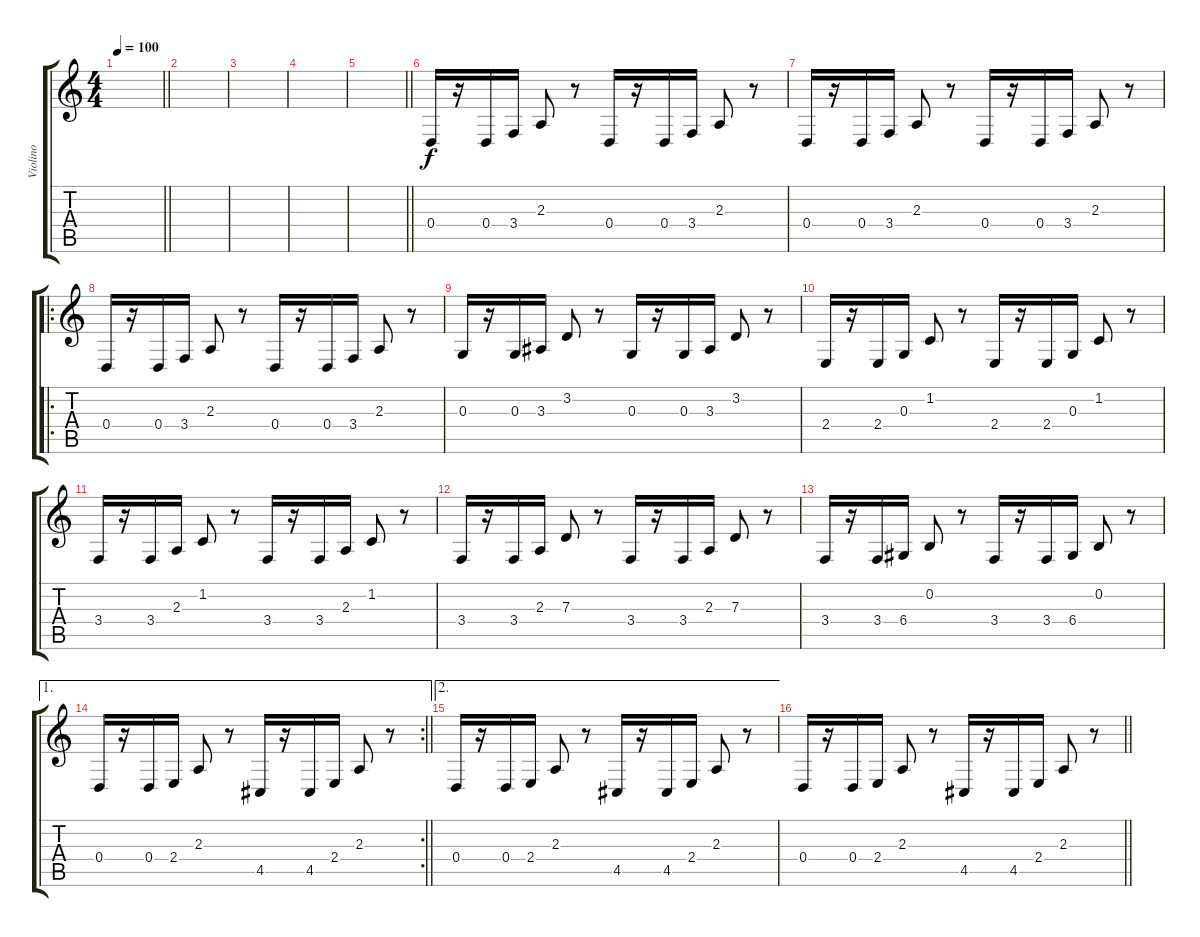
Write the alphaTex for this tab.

\track ("Violino" "Violino") {instrument stringensemble1}
\staff {score tabs}
\tuning (E4 B3 G3 D3 A2 E2) {hide}
\ts (4 4)
\tempo 100
\clef g2
\barLineRight lightlight
\ks c
|
|
|
|
\barLineRight lightlight
|
0.4.16 r.16 0.4.16 3.4.16 2.3.8 r.8 0.4.16 r.16 0.4.16 3.4.16 2.3.8 r.8 |
0.4.16 r.16 0.4.16 3.4.16 2.3.8 r.8 0.4.16 r.16 0.4.16 3.4.16 2.3.8 r.8 |
\ro
0.4.16 r.16 0.4.16 3.4.16 2.3.8 r.8 0.4.16 r.16 0.4.16 3.4.16 2.3.8 r.8 |
0.3.16 r.16 0.3.16 3.3.16 3.2.8 r.8 0.3.16 r.16 0.3.16 3.3.16 3.2.8 r.8 |
2.4.16 r.16 2.4.16 0.3.16 1.2.8 r.8 2.4.16 r.16 2.4.16 0.3.16 1.2.8 r.8 |
3.4.16 r.16 3.4.16 2.3.16 1.2.8 r.8 3.4.16 r.16 3.4.16 2.3.16 1.2.8 r.8 |
3.4.16 r.16 3.4.16 2.3.16 7.3.8 r.8 3.4.16 r.16 3.4.16 2.3.16 7.3.8 r.8 |
3.4.16 r.16 3.4.16 6.4.16 0.2.8 r.8 3.4.16 r.16 3.4.16 6.4.16 0.2.8 r.8 |
\ae 1
\rc 2
\barLineRight lightlight
0.4.16 r.16 0.4.16 2.4.16 2.3.8 r.8 4.5.16 r.16 4.5.16 2.4.16 2.3.8 r.8 |
\ae 2
0.4.16 r.16 0.4.16 2.4.16 2.3.8 r.8 4.5.16 r.16 4.5.16 2.4.16 2.3.8 r.8 |
\barLineRight lightlight
0.4.16 r.16 0.4.16 2.4.16 2.3.8 r.8 4.5.16 r.16 4.5.16 2.4.16 2.3.8 r.8
